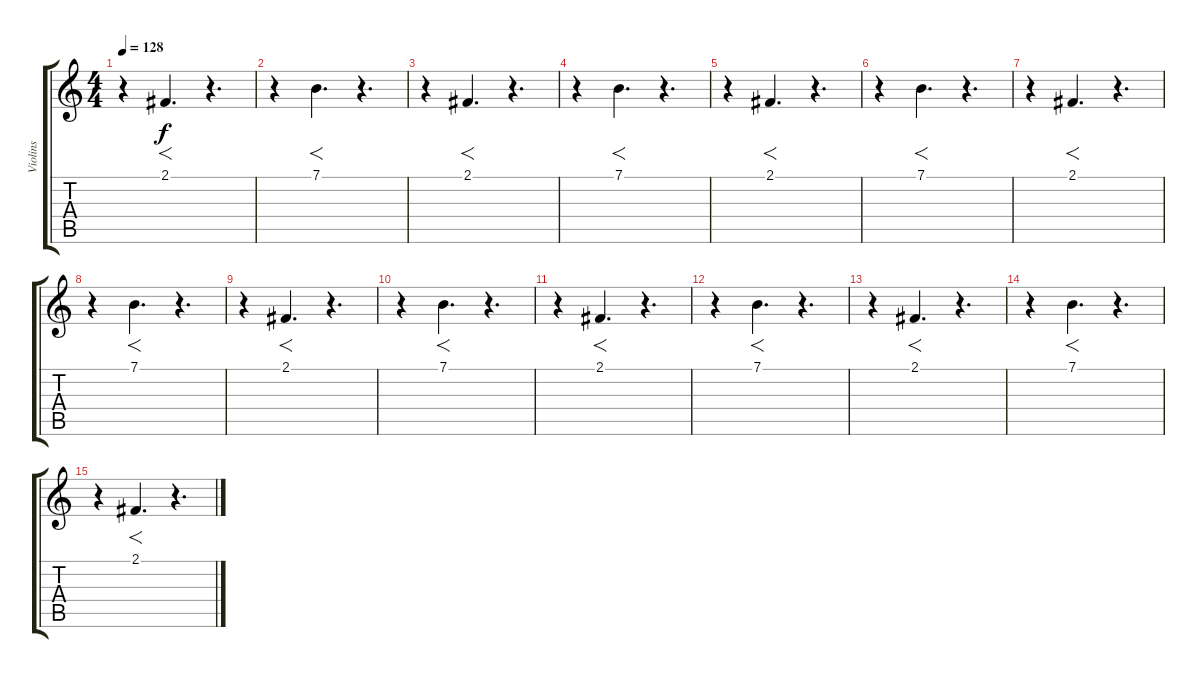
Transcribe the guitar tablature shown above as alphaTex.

\track ("Violins" "Violins") {instrument stringensemble1}
\staff {score tabs}
\tuning (E4 B3 G3 D3 A2 E2) {hide}
\ts (4 4)
\tempo 128
\clef g2
\ks c
r.4{dy f} 2.1.4{f d} r.4{d} |
r.4 7.1.4{f d} r.4{d} |
r.4 2.1.4{f d} r.4{d} |
r.4 7.1.4{f d} r.4{d} |
r.4 2.1.4{f d} r.4{d} |
r.4 7.1.4{f d} r.4{d} |
r.4 2.1.4{f d} r.4{d} |
r.4 7.1.4{f d} r.4{d} |
r.4 2.1.4{f d} r.4{d} |
r.4 7.1.4{f d} r.4{d} |
r.4 2.1.4{f d} r.4{d} |
r.4 7.1.4{f d} r.4{d} |
r.4 2.1.4{f d} r.4{d} |
r.4 7.1.4{f d} r.4{d} |
r.4 2.1.4{f d} r.4{d}
